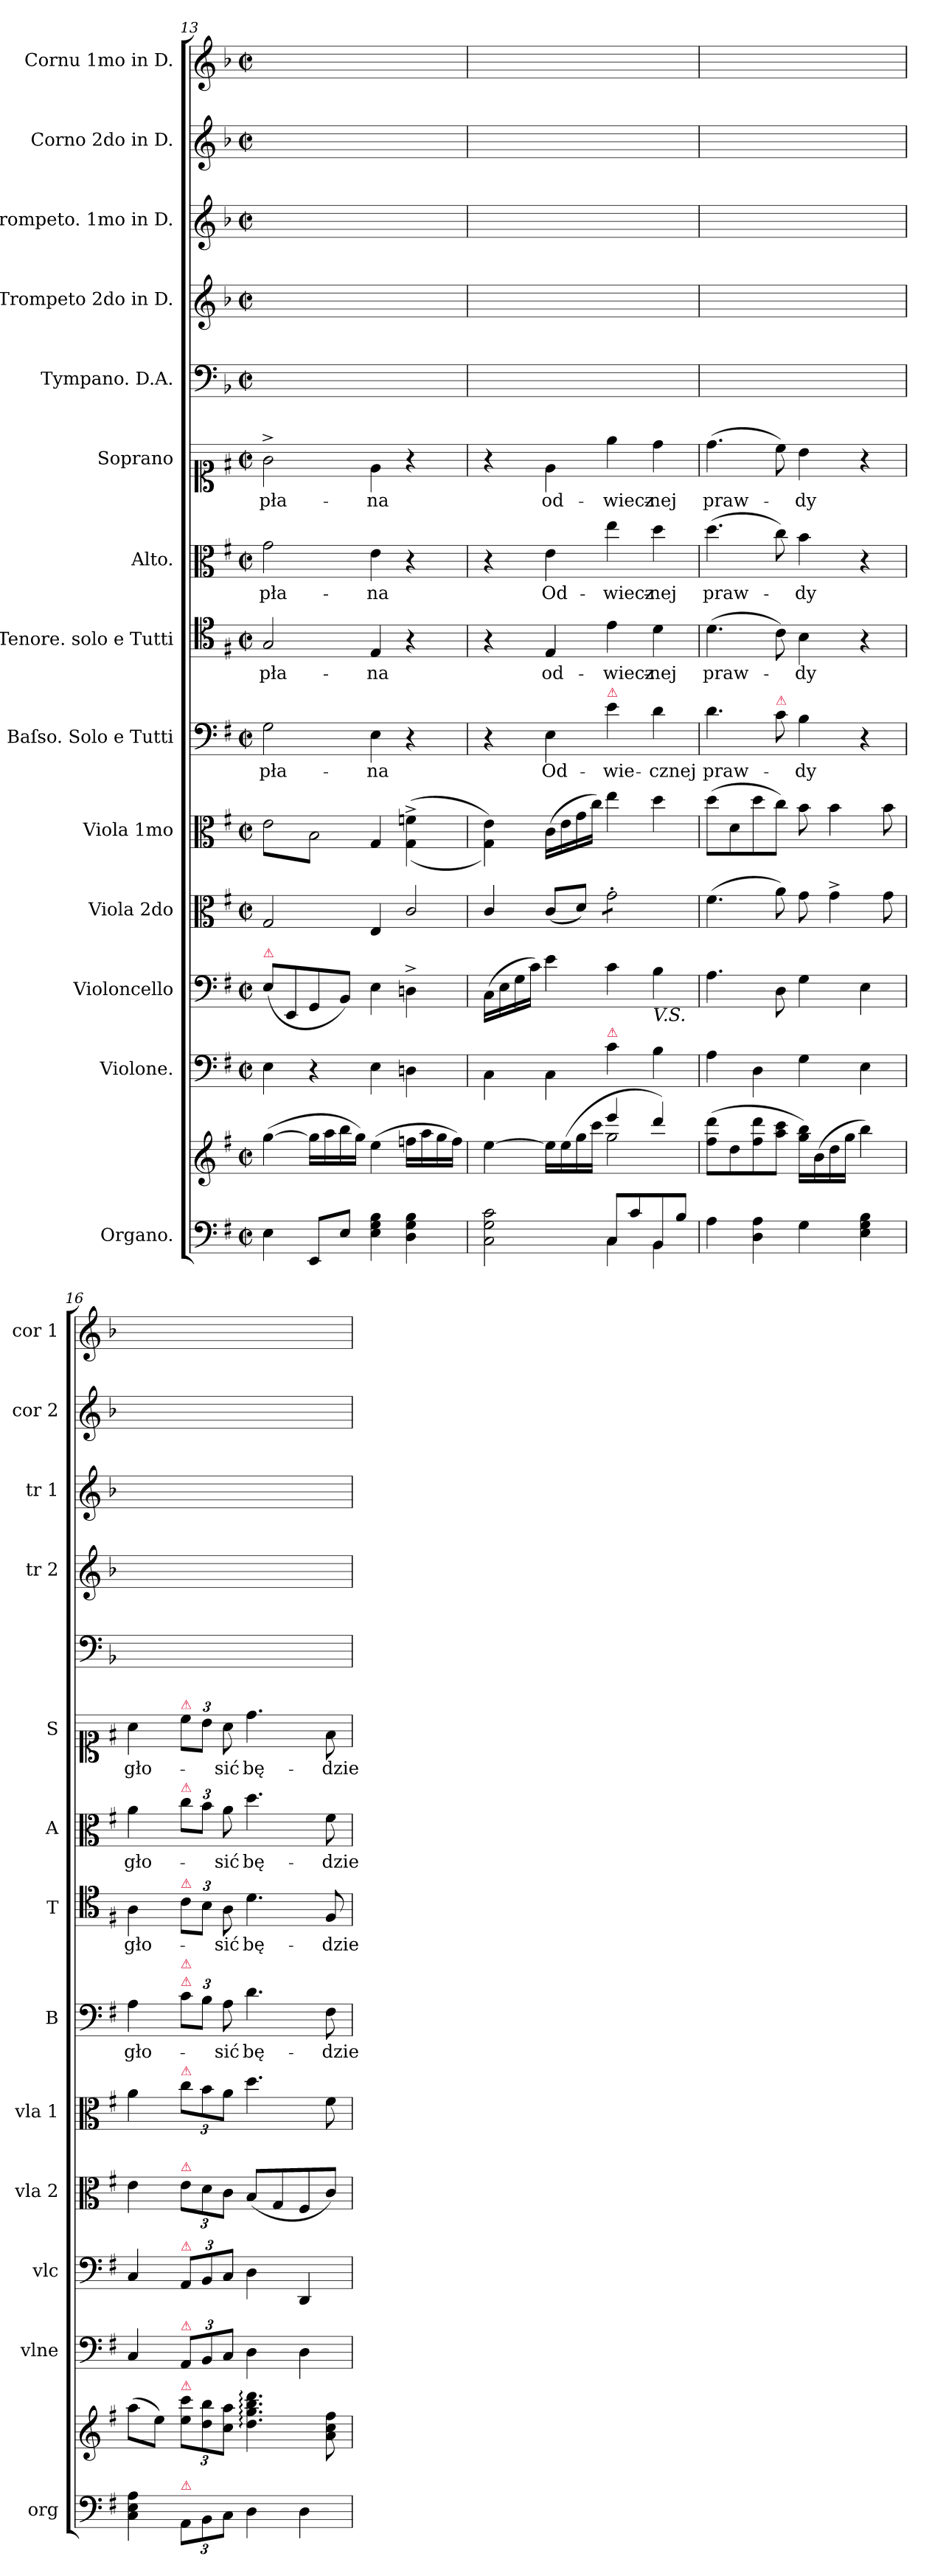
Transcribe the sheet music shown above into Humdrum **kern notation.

**kern	**kern	**kern	**kern	**kern	**kern	**kern	**text	**kern	**text	**kern	**text	**kern	**text	**kern	**kern	**kern	**kern	**kern
*part14	*part14	*part13	*part12	*part11	*part10	*part9	*part9	*part8	*part8	*part7	*part7	*part6	*part6	*part5	*part4	*part3	*part2	*part1
*staff15	*staff14	*staff13	*staff12	*staff11	*staff10	*staff9	*staff9	*staff8	*staff8	*staff7	*staff7	*staff6	*staff6	*staff5	*staff4	*staff3	*staff2	*staff1
*I"Organo.	*	*I"Violone.	*I"Violoncello	*I"Viola 2do	*I"Viola 1mo	*I"Baſso. Solo e Tutti	*	*I"Tenore. solo e Tutti	*	*I"Alto.	*	*I"Soprano	*	*I"Tympano. D.A.	*I"Trompeto 2do in D.	*I"Trompeto. 1mo in D.	*I"Corno 2do in D.	*I"Cornu 1mo in D.
*I'org	*	*I'vlne	*I'vlc	*I'vla 2	*I'vla 1	*I'B	*	*I'T	*	*I'A	*	*I'S	*	*	*I'tr 2	*I'tr 1	*I'cor 2	*I'cor 1
*clefF4	*clefG2	*clefF4	*clefF4	*clefC3	*clefC3	*clefF4	*	*clefC4	*	*clefC3	*	*clefC1	*	*clefF4	*clefG2	*clefG2	*clefG2	*clefG2
*	*	*	*	*	*	*	*	*	*	*	*	*	*	*ITrd-1c-2	*ITrd-1c-2	*ITrd-1c-2	*ITrd-1c-2	*ITrd-1c-2
*k[f#]	*k[f#]	*k[f#]	*k[f#]	*k[f#]	*k[f#]	*k[f#]	*	*k[f#]	*	*k[f#]	*	*k[f#]	*	*k[f#]	*k[f#]	*k[f#]	*k[f#]	*k[f#]
*G:	*G:	*G:	*G:	*G:	*G:	*G:	*	*G:	*	*G:	*	*G:	*	*G:	*G:	*G:	*G:	*G:
*M2/2	*M2/2	*M2/2	*M2/2	*M2/2	*M2/2	*M2/2	*	*M2/2	*	*M2/2	*	*M2/2	*	*M2/2	*M2/2	*M2/2	*M2/2	*M2/2
*met(c|)	*met(c|)	*met(c|)	*met(c|)	*met(c|)	*met(c|)	*met(c|)	*	*met(c|)	*	*met(c|)	*	*met(c|)	*	*met(c|)	*met(c|)	*met(c|)	*met(c|)	*met(c|)
=13	=13	=13	=13	=13	=13	=13	=13	=13	=13	=13	=13	=13	=13	=13	=13	=13	=13	=13
!	!	!	!LO:TX:a:color=crimson:t=⚠	!	!	!	!	!	!	!	!	!	!	!	!	!	!	!
*	*	*	*	*	*tremolo	*	*	*	*	*	*	*	*	*	*	*	*	*
4E\	([4gg\	4E\	(<8E\L	2G/	(8e\L	2G\	-pła-	2G/	-pła-	2g\	-pła-	2g^\	-pła-	1ryy	1ryy	1ryy	1ryy	1ryy
.	.	.	8EE/	.	8B\)	.	.	.	.	.	.	.	.	.	.	.	.	.
8EE/L	16gg\LL]	4r	8GG/	.	8e\	.	.	.	.	.	.	.	.	.	.	.	.	.
.	16aa\	.	.	.	.	.	.	.	.	.	.	.	.	.	.	.	.	.
8E/J	16bb\	.	8BB/J)	.	8B\)J	.	.	.	.	.	.	.	.	.	.	.	.	.
*	*	*	*	*	*Xtremolo	*	*	*	*	*	*	*	*	*	*	*	*	*
.	16gg\JJ)	.	.	.	.	.	.	.	.	.	.	.	.	.	.	.	.	.
4E\ 4G\ 4B\	(4ee\	4E\	4E\	4E/	4G/	4E\	-na	4E/	-na	4e\	-na	4e\	-na	.	.	.	.	.
.	.	.	.	.	.	.	.	.	.	.	.	.	.	.	.	.	.	.
!	!	!	!	!LO:N:vis=2	!	!	!	!	!	!	!	!	!	!	!	!	!	!
4D\ 4G\ 4B\	16ffn\LL	4Dn\	4Dn^\	4c/	(<(>4G^\ 4fn^\	4r	.	4r	.	4r	.	4r	.	.	.	.	.	.
.	16aa\	.	.	.	.	.	.	.	.	.	.	.	.	.	.	.	.	.
.	16gg\	.	.	.	.	.	.	.	.	.	.	.	.	.	.	.	.	.
.	16ff\JJ)	.	.	.	.	.	.	.	.	.	.	.	.	.	.	.	.	.
=14	=14	=14	=14	=14	=14	=14	=14	=14	=14	=14	=14	=14	=14	=14	=14	=14	=14	=14
*^	*^	*	*	*	*	*	*	*	*	*	*	*	*	*	*	*	*	*
2C\ 2G\ 2c\	2C\yy	[4ee\	2ee\yy	4C\	(16C\LL	4c/	4G\ 4e\))	4r	.	4r	.	4r	.	4r	.	1ryy	1ryy	1ryy	1ryy	1ryy
.	.	.	.	.	16E\	.	.	.	.	.	.	.	.	.	.	.	.	.	.	.
.	.	.	.	.	16G\	.	.	.	.	.	.	.	.	.	.	.	.	.	.	.
.	.	.	.	.	16c\JJ)	.	.	.	.	.	.	.	.	.	.	.	.	.	.	.
.	.	16ee\LL]	.	4C\	4e\	(8c/L	(16c\LL	4E\	Od-	4E/	od-	4e\	Od-	4e\	od-	.	.	.	.	.
.	.	(16ee\	.	.	.	.	16e\	.	.	.	.	.	.	.	.	.	.	.	.	.
.	.	16gg\	.	.	.	8d/J)	16g\	.	.	.	.	.	.	.	.	.	.	.	.	.
.	.	16ccc\JJ	.	.	.	.	16cc\JJ)	.	.	.	.	.	.	.	.	.	.	.	.	.
!	!	!	!	!	!	!	!	!LO:TX:a:color=crimson:t=⚠	!	!	!	!	!	!	!	!	!	!	!	!
!	!	!	!	!	!	!LO:TX:a:t=....	!	!	!	!	!	!	!	!	!	!	!	!	!	!
!	!	!	!	!LO:TX:a:color=crimson:t=⚠	!	!	!	!	!	!	!	!	!	!	!	!	!	!	!	!
*	*	*	*	*	*	*tremolo	*	*	*	*	*	*	*	*	*	*	*	*	*	*
8C/L	4C\	4eee/	2gg\	4c\	4c\	8g'\L	4ee\	4e\	-wie-	4e\	-wiecz-	4ee\	-wiecz-	4ee\	-wiecz-	.	.	.	.	.
8c/	.	.	.	.	.	8g'\	.	.	.	.	.	.	.	.	.	.	.	.	.	.
!	!	!	!	!	!LO:TX:b:i:t=V.S.	!	!	!	!	!	!	!	!	!	!	!	!	!	!	!
8BB/	4BB\	4ddd/)	.	4B\	4B\	8g'\	4dd\	4d\	-cznej	4d\	-nej	4dd\	-nej	4dd\	-nej	.	.	.	.	.
8B/J	.	.	.	.	.	8g'\J	.	.	.	.	.	.	.	.	.	.	.	.	.	.
*	*	*	*	*	*	*Xtremolo	*	*	*	*	*	*	*	*	*	*	*	*	*	*
*v	*v	*	*	*	*	*	*	*	*	*	*	*	*	*	*	*	*	*	*	*
*	*v	*v	*	*	*	*	*	*	*	*	*	*	*	*	*	*	*	*	*
=15	=15	=15	=15	=15	=15	=15	=15	=15	=15	=15	=15	=15	=15	=15	=15	=15	=15	=15
4A\	(8ff#\ 8ddd\L	4A\	4.A\	(4.f#\	(8dd\L	4.d\	praw-	(4.d\	praw-	(4.dd\	praw-	(4.dd\	praw-	1ryy	1ryy	1ryy	1ryy	1ryy
.	8dd\	.	.	.	8d\	.	.	.	.	.	.	.	.	.	.	.	.	.
4D\ 4A\	8ff#\ 8ddd\	4D\	.	.	8dd\	.	.	.	.	.	.	.	.	.	.	.	.	.
!	!	!	!	!	!	!LO:TX:a:color=crimson:t=⚠	!	!	!	!	!	!	!	!	!	!	!	!
.	8aa\ 8ccc\J	.	8D\	8a\)	8cc\J)	8c\	.	8c\)	.	8cc\)	.	8cc\)	.	.	.	.	.	.
4G\	16gg\ 16bb\LL)	4G\	4G\	8g\	8b\	4B\	-dy	4B\	-dy	4b\	-dy	4b\	-dy	.	.	.	.	.
.	(16b\	.	.	.	.	.	.	.	.	.	.	.	.	.	.	.	.	.
.	16dd\	.	.	4g^\	4b\	.	.	.	.	.	.	.	.	.	.	.	.	.
.	16gg\JJ	.	.	.	.	.	.	.	.	.	.	.	.	.	.	.	.	.
4E\ 4G\ 4B\	4bb\)	4E\	4E\	.	.	4r	.	4r	.	4r	.	4r	.	.	.	.	.	.
.	.	.	.	8g\	8b\	.	.	.	.	.	.	.	.	.	.	.	.	.
=16	=16	=16	=16	=16	=16	=16	=16	=16	=16	=16	=16	=16	=16	=16	=16	=16	=16	=16
4C\ 4E\ 4A\	(8aa\L	4C/	4C/	4e\	4a\	4A\	gło-	4A\	gło-	4a\	gło-	4a\	gło-	1ryy	1ryy	1ryy	1ryy	1ryy
.	8ee\J)	.	.	.	.	.	.	.	.	.	.	.	.	.	.	.	.	.
*	*	*	*	*	*	*Xbrackettup	*	*Xbrackettup	*	*Xbrackettup	*	*Xbrackettup	*	*	*	*	*	*
!	!	!	!	!	!	!	!	!	!	!	!	!LO:TX:a:color=crimson:t=⚠	!	!	!	!	!	!
!	!	!	!	!	!	!	!	!	!	!LO:TX:a:color=crimson:t=⚠	!	!	!	!	!	!	!	!
!	!	!	!	!	!	!	!	!LO:TX:a:color=crimson:t=⚠	!	!	!	!	!	!	!	!	!	!
!	!	!	!	!	!	!LO:TX:a:color=crimson:t=⚠	!	!	!	!	!	!	!	!	!	!	!	!
!	!	!	!	!	!	!LO:TX:a:color=crimson:t=⚠	!	!	!	!	!	!	!	!	!	!	!	!
!	!	!	!	!	!LO:TX:a:color=crimson:t=⚠	!	!	!	!	!	!	!	!	!	!	!	!	!
!	!	!	!	!LO:TX:a:color=crimson:t=⚠	!	!	!	!	!	!	!	!	!	!	!	!	!	!
!	!	!	!LO:TX:a:color=crimson:t=⚠	!	!	!	!	!	!	!	!	!	!	!	!	!	!	!
!	!	!LO:TX:a:color=crimson:t=⚠	!	!	!	!	!	!	!	!	!	!	!	!	!	!	!	!
!	!LO:TX:a:color=crimson:t=⚠	!	!	!	!	!	!	!	!	!	!	!	!	!	!	!	!	!
!LO:TX:a:color=crimson:t=⚠	!	!	!	!	!	!	!	!	!	!	!	!	!	!	!	!	!	!
12AA\L	12ee\ 12ccc\L	12AA/L	12AA/L	12e\L	12cc\L	12c\L	.	12c\L	.	12cc\L	.	12cc\L	.	.	.	.	.	.
12BB\	12dd\ 12bb\	12BB/	12BB/	12d\	12b\	12B\J	.	12B\J	.	12b\J	.	12b\J	.	.	.	.	.	.
12C\J	12cc\ 12aa\J	12C/J	12C/J	12c\J	12a\J	12A\	-sić	12A\	-sić	12a\	-sić	12a\	-sić	.	.	.	.	.
4D\	4.dd:\ 4.gg:\ 4.bb:\ 4.ddd:\	4D\	4D\	(8B/L	4.dd\	4.d\	bę-	4.d\	bę-	4.dd\	bę-	4.dd\	bę-	.	.	.	.	.
.	.	.	.	8G/	.	.	.	.	.	.	.	.	.	.	.	.	.	.
4D\	.	4D\	4DD/	8F#/	.	.	.	.	.	.	.	.	.	.	.	.	.	.
.	8a\ 8cc\ 8ff#\	.	.	8c/J)	8f#\	8F#\	-dzie	8F#/	-dzie	8f#\	-dzie	8f#\	-dzie	.	.	.	.	.
=	=	=	=	=	=	=	=	=	=	=	=	=	=	=	=	=	=	=
*-	*-	*-	*-	*-	*-	*-	*-	*-	*-	*-	*-	*-	*-	*-	*-	*-	*-	*-
